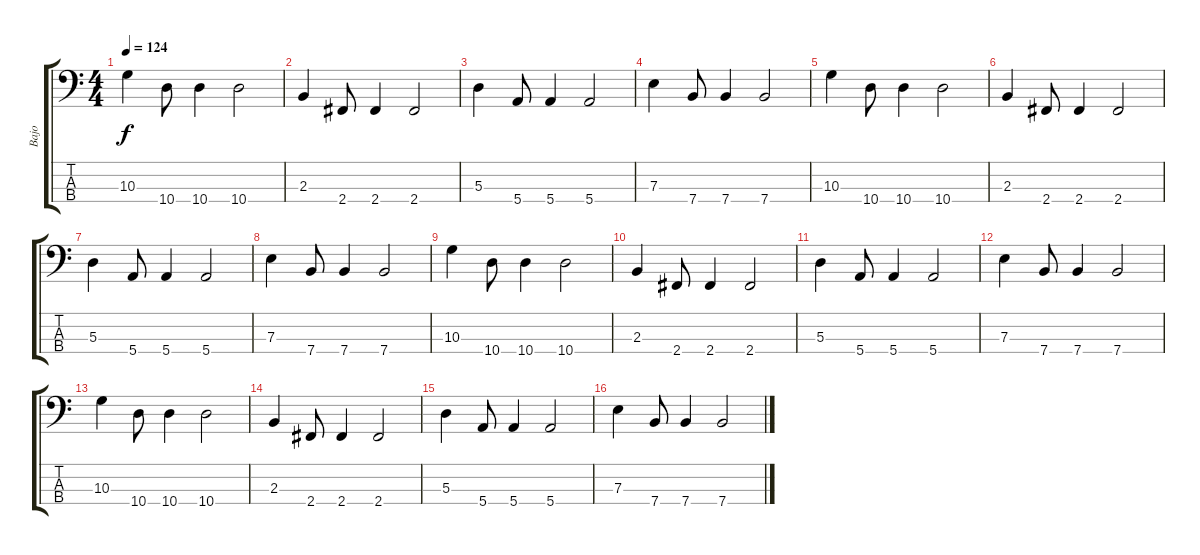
\track ("Bajo" "Bajo") {instrument electricbasspick}
\staff {score tabs}
\tuning (G2 D2 A1 E1) {hide}
\ts (4 4)
\tempo 124
\clef f4
\ks c
10.3.4{dy f} 10.4.8 10.4.4 10.4.2 |
2.3.4 2.4.8 2.4.4 2.4.2 |
5.3.4 5.4.8 5.4.4 5.4.2 |
7.3.4 7.4.8 7.4.4 7.4.2 |
10.3.4 10.4.8 10.4.4 10.4.2 |
2.3.4 2.4.8 2.4.4 2.4.2 |
5.3.4 5.4.8 5.4.4 5.4.2 |
7.3.4 7.4.8 7.4.4 7.4.2 |
10.3.4 10.4.8 10.4.4 10.4.2 |
2.3.4 2.4.8 2.4.4 2.4.2 |
5.3.4 5.4.8 5.4.4 5.4.2 |
7.3.4 7.4.8 7.4.4 7.4.2 |
10.3.4 10.4.8 10.4.4 10.4.2 |
2.3.4 2.4.8 2.4.4 2.4.2 |
5.3.4 5.4.8 5.4.4 5.4.2 |
7.3.4 7.4.8 7.4.4 7.4.2
